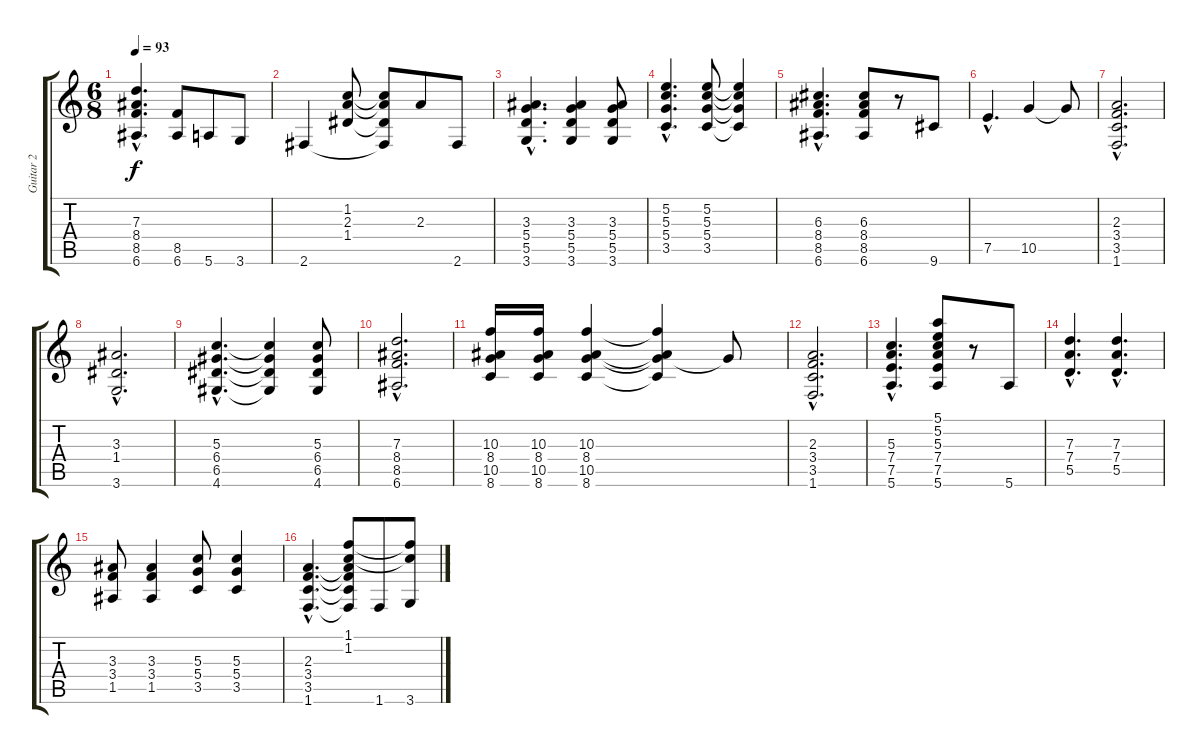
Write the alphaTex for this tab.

\track ("Guitar 2" "Guitar 2") {instrument electricguitarclean}
\staff {score tabs}
\tuning (E4 B3 G3 D3 A2 E2) {hide}
\ts (6 8)
\tempo 93
\clef g2
\ks c
(7.3{hac} 8.4{hac} 8.5{hac} 6.6{hac}).4{d dy f} (8.5 6.6).8 5.6.8 3.6.8 |
2.6.4 (1.2 2.3 1.4).8 (1.2{t} 2.3{t} 1.4{t} 2.6{t}).8 2.3.8 2.6.8 |
(3.3{hac} 5.4{hac} 5.5{hac} 3.6{hac}).4{d} (3.3 5.4 5.5 3.6).4 (3.3 5.4 5.5 3.6).8 |
(5.2{hac} 5.3{hac} 5.4{hac} 3.5{hac}).4{d} (5.2 5.3 5.4 3.5).8 (5.2{t} 5.3{t} 5.4{t} 3.5{t}).4 |
(6.3{hac} 8.4{hac} 8.5{hac} 6.6{hac}).4{d} (6.3 8.4 8.5 6.6).8 r.8 9.6.8 |
7.5{hac}.4{d} 10.5.4 10.5{t}.8 |
(2.3{hac} 3.4{hac} 3.5{hac} 1.6{hac}).2{d} |
(3.3{hac} 1.4{hac} 3.6{hac}).2{d} |
(5.3{hac} 6.4{hac} 6.5{hac} 4.6{hac}).4{d} (5.3{t} 6.4{t} 6.5{t} 4.6{t}).4 (5.3 6.4 6.5 4.6).8 |
(7.3{hac} 8.4{hac} 8.5{hac} 6.6{hac}).2{d} |
(10.3 8.4 10.5 8.6).16 (10.3 8.4 10.5 8.6).16 (10.3 8.4 10.5 8.6).4 (10.3{t} 8.4{t} 10.5{t} 8.6{t}).4 10.5{t}.8 |
(2.3{hac} 3.4{hac} 3.5{hac} 1.6{hac}).2{d} |
(5.3{hac} 7.4{hac} 7.5{hac} 5.6{hac}).4{d} (5.1 5.2 5.3 7.4 7.5 5.6).8 r.8 5.6.8 |
(7.3{hac} 7.4{hac} 5.5{hac}).4{d} (7.3{hac} 7.4{hac} 5.5{hac}).4{d} |
(3.3 3.4 1.5).8 (3.3 3.4 1.5).4 (5.3 5.4 3.5).8 (5.3 5.4 3.5).4 |
(2.3{hac} 3.4{hac} 3.5{hac} 1.6{hac}).4{d} (1.1 1.2 2.3{t} 3.4{t} 3.5{t} 1.6{t}).8 1.6.8 (1.1{t} 1.2{t} 3.6).8
